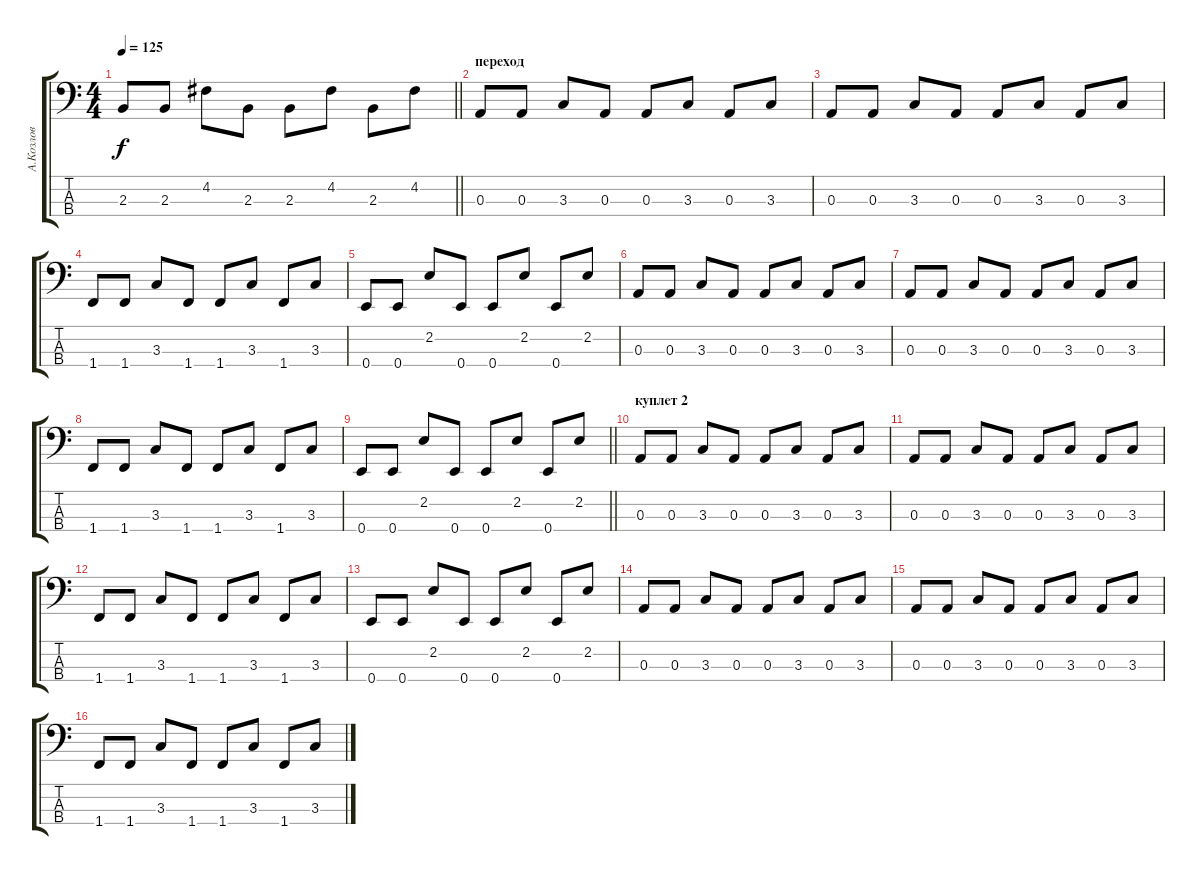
\track ("А.Козлов" "А.Козлов") {instrument synthbass1}
\staff {score tabs}
\tuning (G2 D2 A1 E1) {hide}
\ts (4 4)
\tempo 125
\clef f4
\barLineRight lightlight
\ks c
2.3.8{dy f} 2.3.8 4.2.8 2.3.8 2.3.8 4.2.8 2.3.8 4.2.8 |
\section ("" "переход")
0.3.8 0.3.8 3.3.8 0.3.8 0.3.8 3.3.8 0.3.8 3.3.8 |
0.3.8 0.3.8 3.3.8 0.3.8 0.3.8 3.3.8 0.3.8 3.3.8 |
1.4.8 1.4.8 3.3.8 1.4.8 1.4.8 3.3.8 1.4.8 3.3.8 |
0.4.8 0.4.8 2.2.8 0.4.8 0.4.8 2.2.8 0.4.8 2.2.8 |
0.3.8 0.3.8 3.3.8 0.3.8 0.3.8 3.3.8 0.3.8 3.3.8 |
0.3.8 0.3.8 3.3.8 0.3.8 0.3.8 3.3.8 0.3.8 3.3.8 |
1.4.8 1.4.8 3.3.8 1.4.8 1.4.8 3.3.8 1.4.8 3.3.8 |
\barLineRight lightlight
0.4.8 0.4.8 2.2.8 0.4.8 0.4.8 2.2.8 0.4.8 2.2.8 |
\section ("" "куплет 2")
0.3.8 0.3.8 3.3.8 0.3.8 0.3.8 3.3.8 0.3.8 3.3.8 |
0.3.8 0.3.8 3.3.8 0.3.8 0.3.8 3.3.8 0.3.8 3.3.8 |
1.4.8 1.4.8 3.3.8 1.4.8 1.4.8 3.3.8 1.4.8 3.3.8 |
0.4.8 0.4.8 2.2.8 0.4.8 0.4.8 2.2.8 0.4.8 2.2.8 |
0.3.8 0.3.8 3.3.8 0.3.8 0.3.8 3.3.8 0.3.8 3.3.8 |
0.3.8 0.3.8 3.3.8 0.3.8 0.3.8 3.3.8 0.3.8 3.3.8 |
1.4.8 1.4.8 3.3.8 1.4.8 1.4.8 3.3.8 1.4.8 3.3.8
